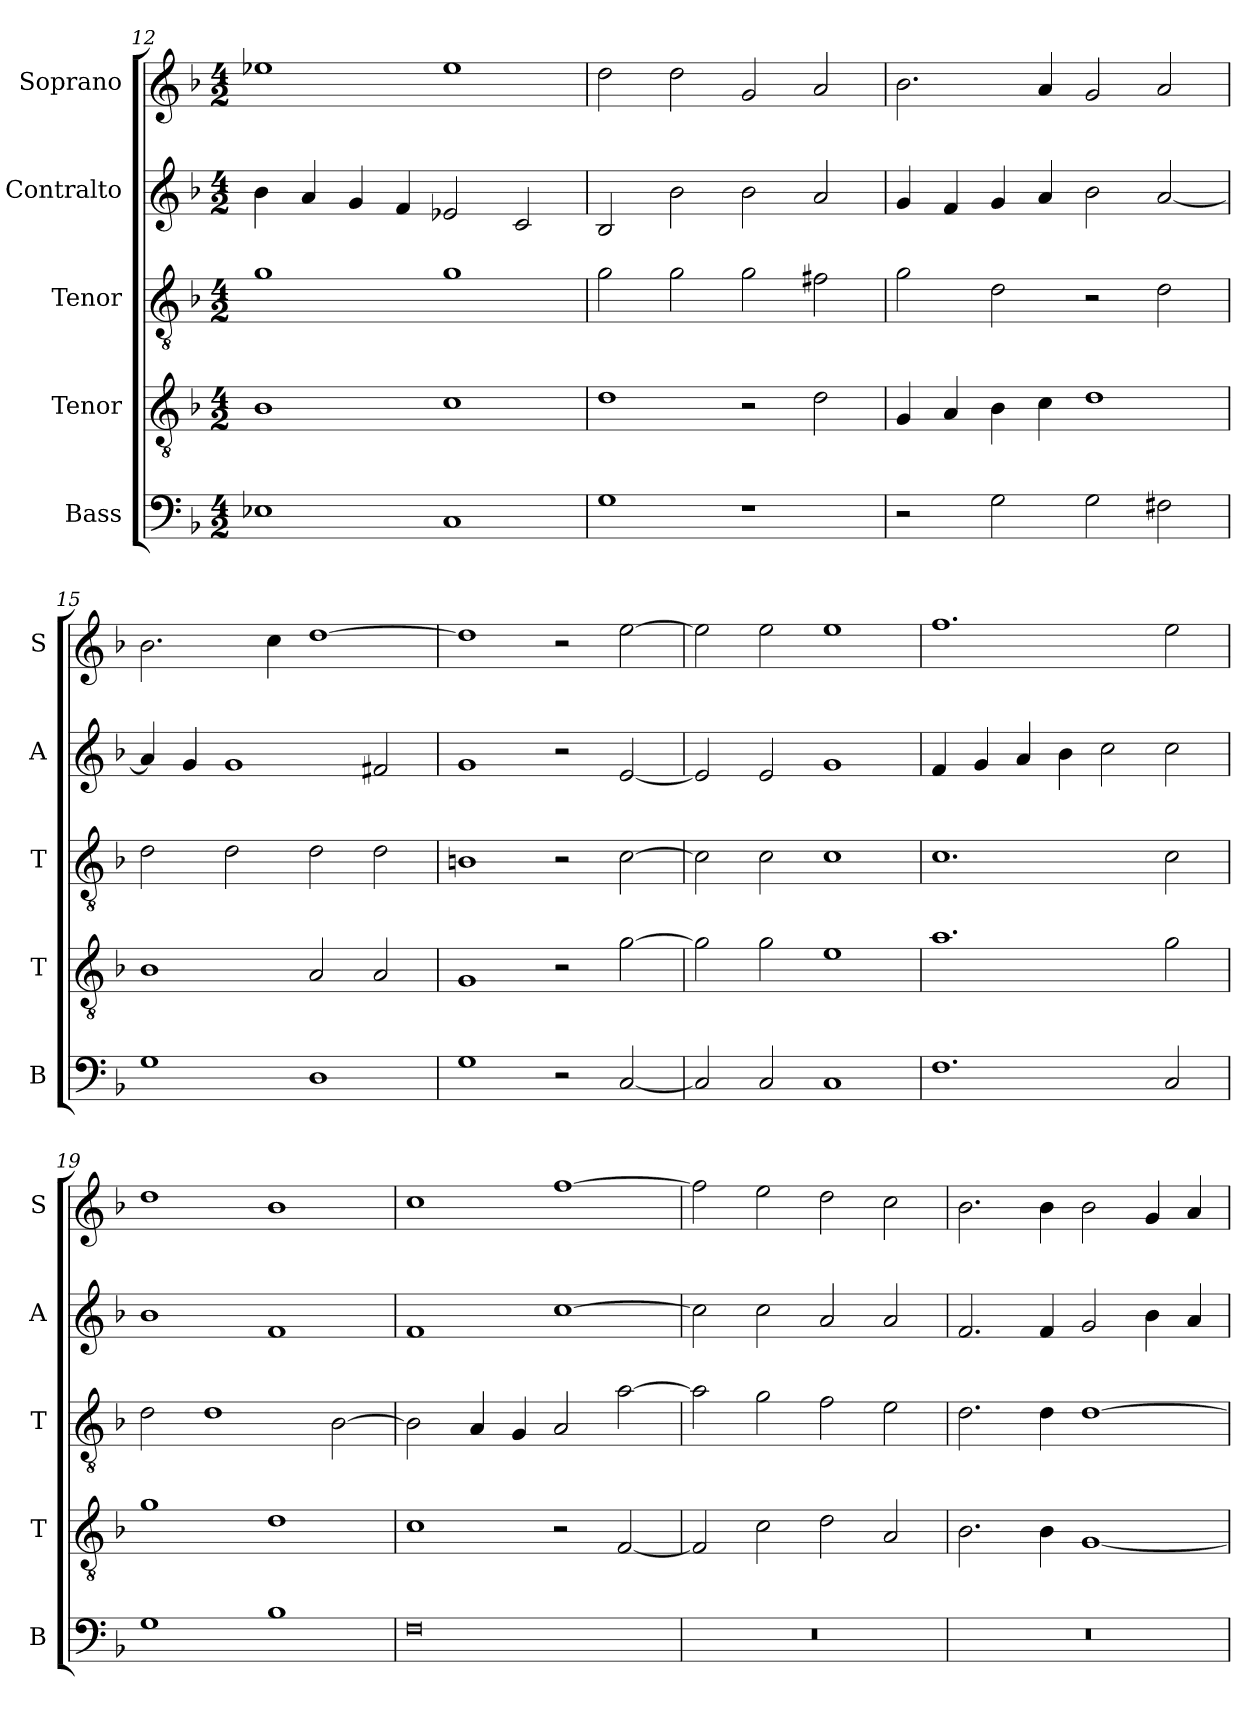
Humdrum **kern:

**kern	**kern	**kern	**kern	**kern
*part5	*part4	*part3	*part2	*part1
*staff5	*staff4	*staff3	*staff2	*staff1
*I"Bass	*I"Tenor	*I"Tenor	*I"Contralto	*I"Soprano
*I'B	*I'T	*I'T	*I'A	*I'S
*clefF4	*clefGv2	*clefGv2	*clefG2	*clefG2
*k[b-]	*k[b-]	*k[b-]	*k[b-]	*k[b-]
*G:dor	*G:dor	*G:dor	*G:dor	*G:dor
*M4/2	*M4/2	*M4/2	*M4/2	*M4/2
=12	=12	=12	=12	=12
1E-X	1B-	1g	4b-	1ee-X
.	.	.	4a	.
.	.	.	4g	.
.	.	.	4f	.
1C	1c	1g	2e-X	1ee-
.	.	.	2c	.
=13	=13	=13	=13	=13
1G	1d	2g	2B-	2dd
.	.	2g	2b-	2dd
1r	2r	2g	2b-	2g
.	2d	2f#X	2a	2a
=14	=14	=14	=14	=14
2r	4G	2g	4g	2.b-
.	4A	.	4f	.
2G	4B-	2d	4g	.
.	4c	.	4a	4a
2G	1d	2r	2b-	2g
2F#X	.	2d	[2a	2a
=15	=15	=15	=15	=15
1G	1B-	2d	4a]	2.b-
.	.	.	4g	.
.	.	2d	1g	.
.	.	.	.	4cc
1D	2A	2d	.	[1dd
.	2A	2d	2f#X	.
=16	=16	=16	=16	=16
1G	1G	1Bn	1g	1dd]
2r	2r	2r	2r	2r
[2C	[2g	[2c	[2e	[2ee
=17	=17	=17	=17	=17
2C]	2g]	2c]	2e]	2ee]
2C	2g	2c	2e	2ee
1C	1e	1c	1g	1ee
=18	=18	=18	=18	=18
1.F	1.a	1.c	4f	1.ff
.	.	.	4g	.
.	.	.	4a	.
.	.	.	4b-	.
.	.	.	2cc	.
2C	2g	2c	2cc	2ee
=19	=19	=19	=19	=19
1G	1g	2d	1b-	1dd
.	.	1d	.	.
1B-	1d	.	1f	1b-
.	.	[2B-	.	.
=20	=20	=20	=20	=20
0F	1c	2B-]	1f	1cc
.	.	4A	.	.
.	.	4G	.	.
.	2r	2A	[1cc	[1ff
.	[2F	[2a	.	.
=21	=21	=21	=21	=21
0r	2F]	2a]	2cc]	2ff]
.	2c	2g	2cc	2ee
.	2d	2f	2a	2dd
.	2A	2e	2a	2cc
=22	=22	=22	=22	=22
0r	2.B-	2.d	2.f	2.b-
.	4B-	4d	4f	4b-
.	[1G	[1d	2g	2b-
.	.	.	4b-	4g
.	.	.	4a	4a
=	=	=	=	=
*-	*-	*-	*-	*-
